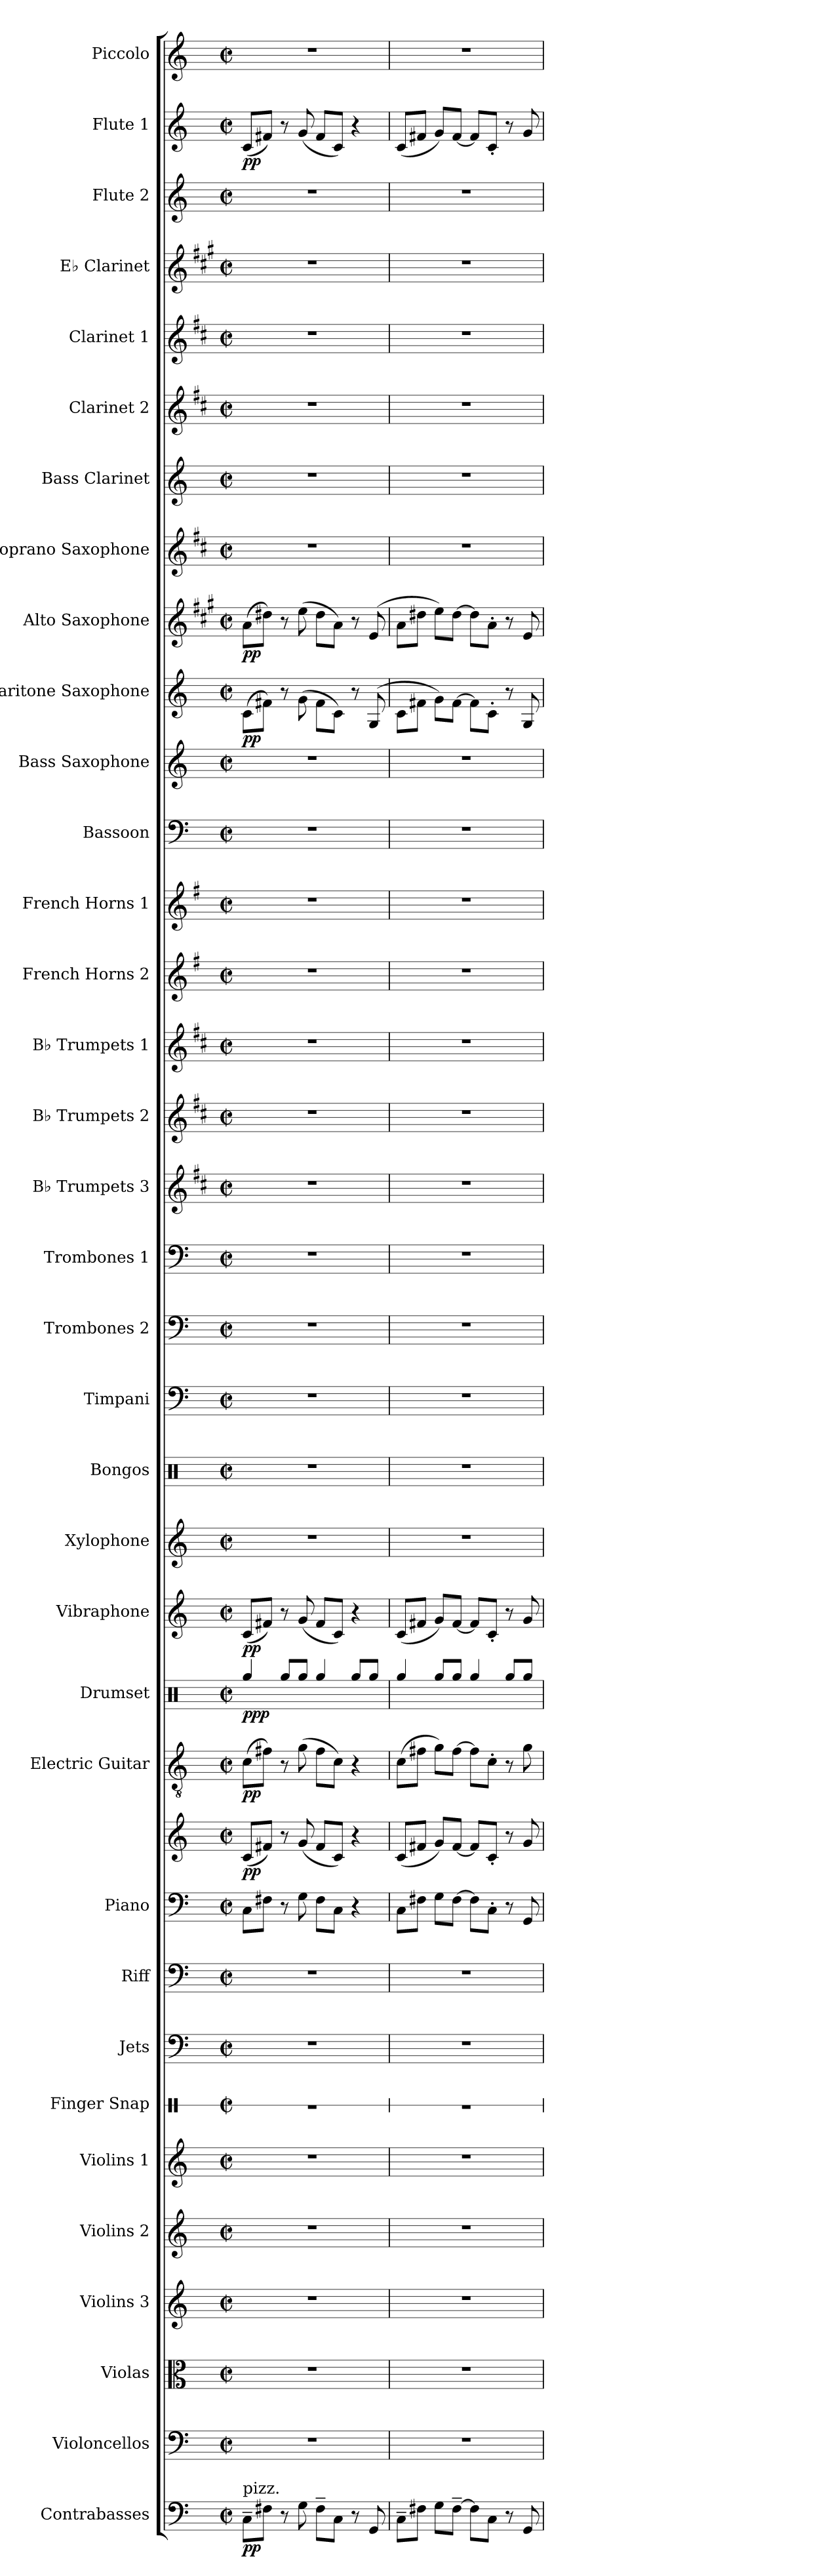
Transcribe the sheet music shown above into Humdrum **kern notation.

**kern	**dynam	**kern	**kern	**kern	**kern	**kern	**kern	**kern	**kern	**kern	**kern	**dynam	**kern	**dynam	**kern	**dynam	**kern	**dynam	**kern	**kern	**kern	**kern	**kern	**kern	**kern	**kern	**kern	**kern	**kern	**kern	**kern	**dynam	**kern	**dynam	**kern	**kern	**kern	**kern	**kern	**kern	**kern	**dynam	**kern
*part35	*part35	*part34	*part33	*part32	*part31	*part30	*part29	*part28	*part27	*part26	*part26	*part26	*part25	*part25	*part24	*part24	*part23	*part23	*part22	*part21	*part20	*part19	*part18	*part17	*part16	*part15	*part14	*part13	*part12	*part11	*part10	*part10	*part9	*part9	*part8	*part7	*part6	*part5	*part4	*part3	*part2	*part2	*part1
*staff36	*staff36	*staff35	*staff34	*staff33	*staff32	*staff31	*staff30	*staff29	*staff28	*staff27	*staff26	*staff26/27	*staff25	*staff25	*staff24	*staff24	*staff23	*staff23	*staff22	*staff21	*staff20	*staff19	*staff18	*staff17	*staff16	*staff15	*staff14	*staff13	*staff12	*staff11	*staff10	*staff10	*staff9	*staff9	*staff8	*staff7	*staff6	*staff5	*staff4	*staff3	*staff2	*staff2	*staff1
*I"Contrabasses	*	*I"Violoncellos	*I"Violas	*I"Violins 3	*I"Violins 2	*I"Violins 1	*I"Finger Snap	*I"Jets	*I"Riff	*I"Piano	*	*	*I"Electric Guitar	*	*I"Drumset	*	*I"Vibraphone	*	*I"Xylophone	*I"Bongos	*I"Timpani	*I"Trombones 2	*I"Trombones 1	*I"B♭ Trumpets 3	*I"B♭ Trumpets 2	*I"B♭ Trumpets 1	*I"French Horns 2	*I"French Horns 1	*I"Bassoon	*I"Bass Saxophone	*I"Baritone Saxophone	*	*I"Alto Saxophone	*	*I"Soprano Saxophone	*I"Bass Clarinet	*I"Clarinet 2	*I"Clarinet 1	*I"E♭ Clarinet	*I"Flute 2	*I"Flute 1	*	*I"Piccolo
*I'Cbs.	*	*I'Vcs.	*I'Vlas.	*I'Vlns. 3	*I'Vlns. 2	*I'Vlns. 1	*I'Fi. Sna.	*I'J.	*I'R.	*I'Pno.	*	*	*I'El. Guit.	*	*I'D. Set	*	*I'Vib.	*	*I'Xyl.	*I'Bon.	*I'Timp.	*I'Tbns. 2	*I'Tbns. 1	*I'B♭ Tpts. 3	*I'B♭ Tpts. 2	*I'B♭ Tpts. 1	*I'F Hns. 2	*I'F Hns. 1	*I'Bsn.	*I'Bs. Sax.	*I'Bar. Sax.	*	*I'A. Sax.	*	*I'S. Sax.	*I'B. Cl.	*I'Cl. 2	*I'Cl. 1	*I'E♭ Cl.	*I'Fl. 2	*I'Fl. 1	*	*I'Picc.
*	*	*	*	*	*	*	*stria1	*	*	*	*	*	*	*	*	*	*	*	*	*	*	*	*	*	*	*	*	*	*	*	*	*	*	*	*	*	*	*	*	*	*	*	*
*clefF4	*	*clefF4	*clefC3	*clefG2	*clefG2	*clefG2	*clefX	*clefF4	*clefF4	*clefF4	*clefG2	*	*clefGv2	*	*clefX	*	*clefG2	*	*clefG2	*clefX	*clefF4	*clefF4	*clefF4	*clefG2	*clefG2	*clefG2	*clefG2	*clefG2	*clefF4	*clefG2	*clefG2	*	*clefG2	*	*clefG2	*clefG2	*clefG2	*clefG2	*clefG2	*clefG2	*clefG2	*	*clefG2
*ITrd7c12	*	*	*	*	*	*	*	*	*	*	*	*	*	*	*	*	*	*	*ITrd-7c-12	*	*	*	*	*ITrd1c2	*ITrd1c2	*ITrd1c2	*ITrd4c7	*ITrd4c7	*	*ITrd15c26	*ITrd12c21	*	*ITrd5c9	*	*ITrd1c2	*ITrd8c14	*ITrd1c2	*ITrd1c2	*ITrd-2c-3	*	*	*	*ITrd-7c-12
*k[]	*	*k[]	*k[]	*k[]	*k[]	*k[]	*k[]	*k[]	*k[]	*k[]	*k[]	*	*k[]	*	*k[]	*	*k[]	*	*k[]	*k[]	*k[]	*k[]	*k[]	*k[]	*k[]	*k[]	*k[]	*k[]	*k[]	*k[]	*k[]	*	*k[]	*	*k[]	*k[]	*k[]	*k[]	*k[]	*k[]	*k[]	*	*k[]
*M2/2	*	*M2/2	*M2/2	*M2/2	*M2/2	*M2/2	*M2/2	*M2/2	*M2/2	*M2/2	*M2/2	*	*M2/2	*	*M2/2	*	*M2/2	*	*M2/2	*M2/2	*M2/2	*M2/2	*M2/2	*M2/2	*M2/2	*M2/2	*M2/2	*M2/2	*M2/2	*M2/2	*M2/2	*	*M2/2	*	*M2/2	*M2/2	*M2/2	*M2/2	*M2/2	*M2/2	*M2/2	*	*M2/2
*met(c|)	*	*met(c|)	*met(c|)	*met(c|)	*met(c|)	*met(c|)	*met(c|)	*met(c|)	*met(c|)	*met(c|)	*met(c|)	*	*met(c|)	*	*met(c|)	*	*met(c|)	*	*met(c|)	*met(c|)	*met(c|)	*met(c|)	*met(c|)	*met(c|)	*met(c|)	*met(c|)	*met(c|)	*met(c|)	*met(c|)	*met(c|)	*met(c|)	*	*met(c|)	*	*met(c|)	*met(c|)	*met(c|)	*met(c|)	*met(c|)	*met(c|)	*met(c|)	*	*met(c|)
*MM180	*	*MM180	*MM180	*MM180	*MM180	*MM180	*MM180	*MM180	*MM180	*MM180	*MM180	*	*MM180	*	*MM180	*	*MM180	*	*MM180	*MM180	*MM180	*MM180	*MM180	*MM180	*MM180	*MM180	*MM180	*MM180	*MM180	*MM180	*MM180	*	*MM180	*	*MM180	*MM180	*MM180	*MM180	*MM180	*MM180	*MM180	*	*MM180
=1	=1	=1	=1	=1	=1	=1	=1	=1	=1	=1	=1	=1	=1	=1	=1	=1	=1	=1	=1	=1	=1	=1	=1	=1	=1	=1	=1	=1	=1	=1	=1	=1	=1	=1	=1	=1	=1	=1	=1	=1	=1	=1	=1
!LO:TX:a:t=pizz.	!	!	!	!	!	!	!	!	!	!	!	!	!	!	!	!	!	!	!	!	!	!	!	!	!	!	!	!	!	!	!	!	!	!	!	!	!	!	!	!	!	!	!
!	!LO:DY:b	!	!	!	!	!	!	!	!	!	!	!LO:DY:b	!	!LO:DY:b	!	!LO:DY:b	!	!LO:DY:b	!	!	!	!	!	!	!	!	!	!	!	!	!	!LO:DY:b	!	!LO:DY:b	!	!	!	!	!	!	!	!LO:DY:b	!
8CC~\L	pp	1r	1r	1r	1r	1r	1r	1r	1r	8C\L	(<8c/L	pp	(>8c\L	pp	4Rgg/	ppp	(<8c/L	pp	1r	1r	1r	1r	1r	1r	1r	1r	1r	1r	1r	1r	(>8C\L	pp	(>8c\L	pp	1r	1r	1r	1r	1r	1r	(<8c/L	pp	1r
8FF#X\J	.	.	.	.	.	.	.	.	.	8F#X\J	8f#X/J)	.	8f#X\J)	.	.	.	8f#X/J)	.	.	.	.	.	.	.	.	.	.	.	.	.	8F#X\J)	.	8f#X\J)	.	.	.	.	.	.	.	8f#X/J)	.	.
8r	.	.	.	.	.	.	.	.	.	8r	8r	.	8r	.	8Rgg/L	.	8r	.	.	.	.	.	.	.	.	.	.	.	.	.	8r	.	8r	.	.	.	.	.	.	.	8r	.	.
8GG\	.	.	.	.	.	.	.	.	.	8G\	(<8g/	.	(>8g\	.	8Rgg/J	.	(<8g/	.	.	.	.	.	.	.	.	.	.	.	.	.	(>8G\	.	(>8g\	.	.	.	.	.	.	.	(<8g/	.	.
8FF#~\L	.	.	.	.	.	.	.	.	.	8F#\L	8f#/L	.	8f#\L	.	4Rgg/	.	8f#/L	.	.	.	.	.	.	.	.	.	.	.	.	.	8F#\L	.	8f#\L	.	.	.	.	.	.	.	8f#/L	.	.
8CC\J	.	.	.	.	.	.	.	.	.	8C\J	8c/J)	.	8c\J)	.	.	.	8c/J)	.	.	.	.	.	.	.	.	.	.	.	.	.	8C\J)	.	8c\J)	.	.	.	.	.	.	.	8c/J)	.	.
8r	.	.	.	.	.	.	.	.	.	4r	4r	.	4r	.	8Rgg/L	.	4r	.	.	.	.	.	.	.	.	.	.	.	.	.	8r	.	8r	.	.	.	.	.	.	.	4r	.	.
8GGG/	.	.	.	.	.	.	.	.	.	.	.	.	.	.	8Rgg/J	.	.	.	.	.	.	.	.	.	.	.	.	.	.	.	(>8GG/	.	(>8G/	.	.	.	.	.	.	.	.	.	.
=2	=2	=2	=2	=2	=2	=2	=2	=2	=2	=2	=2	=2	=2	=2	=2	=2	=2	=2	=2	=2	=2	=2	=2	=2	=2	=2	=2	=2	=2	=2	=2	=2	=2	=2	=2	=2	=2	=2	=2	=2	=2	=2	=2
8CC~\L	.	1r	1r	1r	1r	1r	1r	1r	1r	8C\L	(<8c/L	.	(>8c\L	.	4Rgg/	.	(<8c/L	.	1r	1r	1r	1r	1r	1r	1r	1r	1r	1r	1r	1r	8C\L	.	8c\L	.	1r	1r	1r	1r	1r	1r	(<8c/L	.	1r
8FF#X\J	.	.	.	.	.	.	.	.	.	8F#X\J	8f#X/J	.	8f#X\J	.	.	.	8f#X/J	.	.	.	.	.	.	.	.	.	.	.	.	.	8F#X\J	.	8f#X\J	.	.	.	.	.	.	.	8f#X/J	.	.
8GG\L	.	.	.	.	.	.	.	.	.	8G\L	8g/L)	.	8g\L)	.	8Rgg/L	.	8g/L)	.	.	.	.	.	.	.	.	.	.	.	.	.	8G\L)	.	8g\L)	.	.	.	.	.	.	.	8g/L)	.	.
[8FF#~\J	.	.	.	.	.	.	.	.	.	[8F#\J	[8f#/J	.	[8f#\J	.	8Rgg/J	.	[8f#/J	.	.	.	.	.	.	.	.	.	.	.	.	.	[8F#\J	.	[8f#\J	.	.	.	.	.	.	.	[8f#/J	.	.
8FF#\L]	.	.	.	.	.	.	.	.	.	8F#\L]	8f#/L]	.	8f#\L]	.	4Rgg/	.	8f#/L]	.	.	.	.	.	.	.	.	.	.	.	.	.	8F#\L]	.	8f#\L]	.	.	.	.	.	.	.	8f#/L]	.	.
8CC\J	.	.	.	.	.	.	.	.	.	8C'\J	8c'/J	.	8c'\J	.	.	.	8c'/J	.	.	.	.	.	.	.	.	.	.	.	.	.	8C'\J	.	8c'\J	.	.	.	.	.	.	.	8c'/J	.	.
8r	.	.	.	.	.	.	.	.	.	8r	8r	.	8r	.	8Rgg/L	.	8r	.	.	.	.	.	.	.	.	.	.	.	.	.	8r	.	8r	.	.	.	.	.	.	.	8r	.	.
8GGG/	.	.	.	.	.	.	.	.	.	8GG/	8g/	.	8g\	.	8Rgg/J	.	8g/	.	.	.	.	.	.	.	.	.	.	.	.	.	8GG/	.	8G/	.	.	.	.	.	.	.	8g/	.	.
=	=	=	=	=	=	=	=	=	=	=	=	=	=	=	=	=	=	=	=	=	=	=	=	=	=	=	=	=	=	=	=	=	=	=	=	=	=	=	=	=	=	=	=
*-	*-	*-	*-	*-	*-	*-	*-	*-	*-	*-	*-	*-	*-	*-	*-	*-	*-	*-	*-	*-	*-	*-	*-	*-	*-	*-	*-	*-	*-	*-	*-	*-	*-	*-	*-	*-	*-	*-	*-	*-	*-	*-	*-
